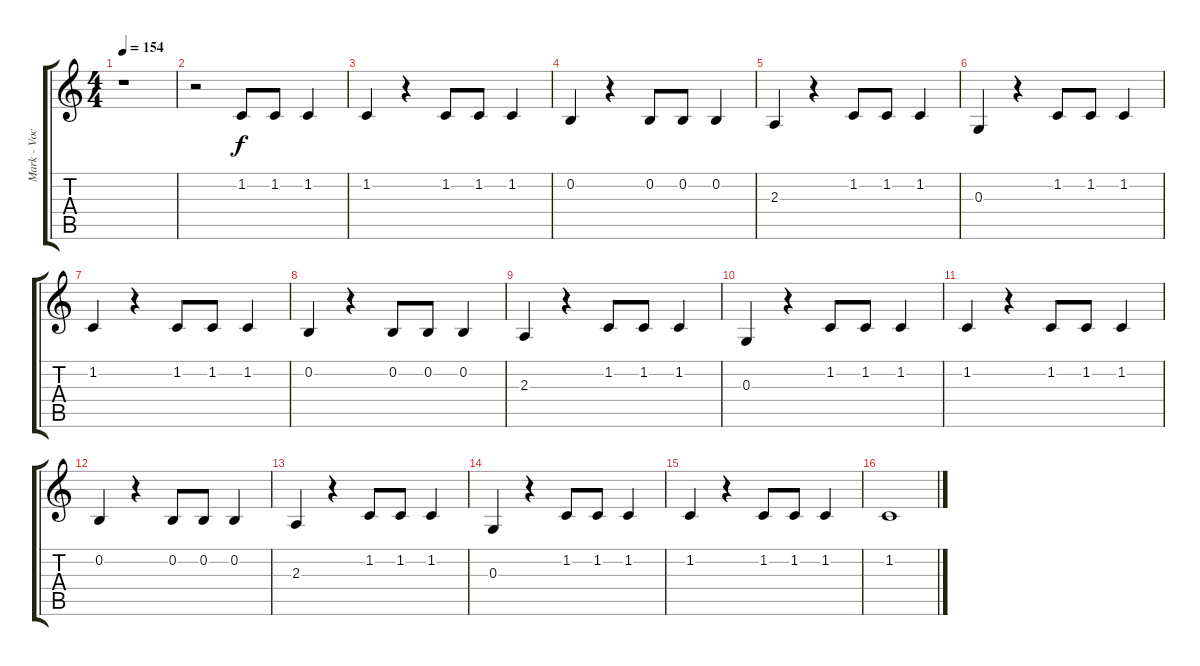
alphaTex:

\track ("Mark - Vocals" "Mark - Voc") {instrument synthbrass1}
\staff {score tabs}
\tuning (E4 B3 G3 D3 A2 E2) {hide}
\ts (4 4)
\tempo 154
\clef g2
\ks c
r.1{dy f} |
r.2 1.2.8 1.2.8 1.2.4 |
1.2.4 r.4 1.2.8 1.2.8 1.2.4 |
0.2.4 r.4 0.2.8 0.2.8 0.2.4 |
2.3.4 r.4 1.2.8 1.2.8 1.2.4 |
0.3.4 r.4 1.2.8 1.2.8 1.2.4 |
1.2.4 r.4 1.2.8 1.2.8 1.2.4 |
0.2.4 r.4 0.2.8 0.2.8 0.2.4 |
2.3.4 r.4 1.2.8 1.2.8 1.2.4 |
0.3.4 r.4 1.2.8 1.2.8 1.2.4 |
1.2.4 r.4 1.2.8 1.2.8 1.2.4 |
0.2.4 r.4 0.2.8 0.2.8 0.2.4 |
2.3.4 r.4 1.2.8 1.2.8 1.2.4 |
0.3.4 r.4 1.2.8 1.2.8 1.2.4 |
1.2.4 r.4 1.2.8 1.2.8 1.2.4 |
1.2.1
